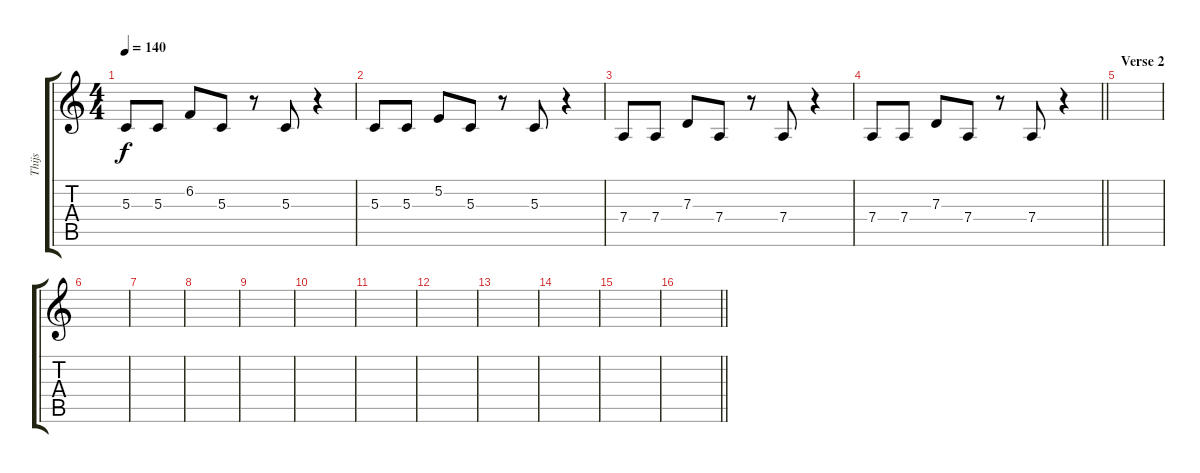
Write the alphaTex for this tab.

\track ("Thijs" "Thijs") {instrument lead2sawtooth}
\staff {score tabs}
\tuning (E4 B3 G3 D3 A2 E2) {hide}
\ts (4 4)
\tempo 140
\clef g2
\ks c
5.3.8{dy f} 5.3.8 6.2.8 5.3.8 r.8 5.3.8 r.4 |
5.3.8 5.3.8 5.2.8 5.3.8 r.8 5.3.8 r.4 |
7.4.8 7.4.8 7.3.8 7.4.8 r.8 7.4.8 r.4 |
\barLineRight lightlight
7.4.8 7.4.8 7.3.8 7.4.8 r.8 7.4.8 r.4 |
\section ("" "Verse 2")
|
|
|
|
|
|
|
|
|
|
|
\barLineRight lightlight
